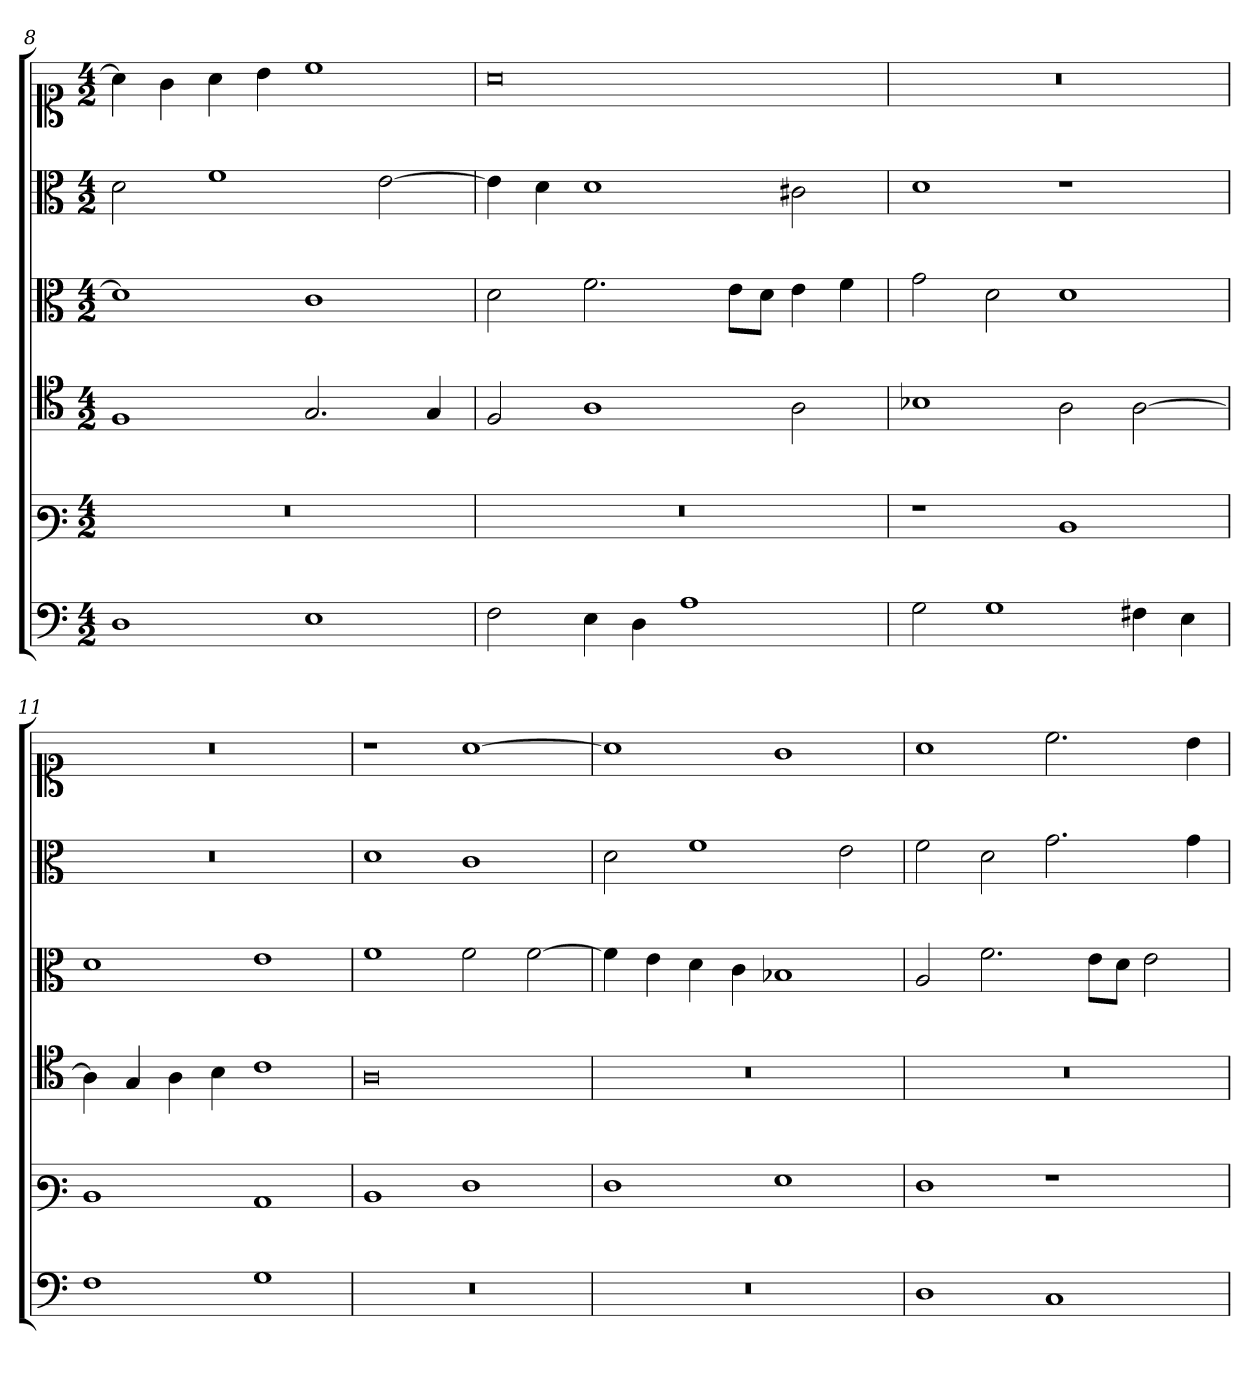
**kern	**kern	**kern	**kern	**kern	**kern
*part6	*part5	*part4	*part3	*part2	*part1
*staff6	*staff5	*staff4	*staff3	*staff2	*staff1
*clefF4	*clefF3	*clefC4	*clefC3	*clefC3	*clefC1
*k[]	*k[]	*k[]	*k[]	*k[]	*k[]
*M4/2	*M4/2	*M4/2	*M4/2	*M4/2	*M4/2
=8	=8	=8	=8	=8	=8
1D	0r	1F	1d]	2d	4a]
.	.	.	.	.	4g
.	.	.	.	1f	4a
.	.	.	.	.	4b
1E	.	2.G	1c	.	1cc
.	.	.	.	[2e	.
.	.	4G	.	.	.
=9	=9	=9	=9	=9	=9
2F	0r	2F	2d	4e]	0a
.	.	.	.	4d	.
4E	.	1A	2.f	1d	.
4D	.	.	.	.	.
1A	.	.	.	.	.
.	.	.	8e\L	.	.
.	.	.	8d\J	.	.
.	.	2A	4e	2c#X	.
.	.	.	4f	.	.
=10	=10	=10	=10	=10	=10
2G	1r	1B-X	2g	1d	0r
1G	.	.	2d	.	.
.	1D	2A	1d	1r	.
4F#X	.	[2A	.	.	.
4E	.	.	.	.	.
=11	=11	=11	=11	=11	=11
1F	1D	4A]	1d	0r	0r
.	.	4G	.	.	.
.	.	4A	.	.	.
.	.	4B	.	.	.
1G	1C	1c	1e	.	.
=12	=12	=12	=12	=12	=12
0r	1D	0A	1f	1d	1r
.	1F	.	2f	1c	[1a
.	.	.	[2f	.	.
=13	=13	=13	=13	=13	=13
0r	1F	0r	4f]	2d	1a]
.	.	.	4e	.	.
.	.	.	4d	1f	.
.	.	.	4c	.	.
.	1G	.	1B-X	.	1g
.	.	.	.	2e	.
=14	=14	=14	=14	=14	=14
1D	1F	0r	2A	2f	1a
.	.	.	2.f	2d	.
1C	1r	.	.	2.g	2.cc
.	.	.	8e\L	.	.
.	.	.	8d\J	.	.
.	.	.	2e	.	.
.	.	.	.	4g	4b
=	=	=	=	=	=
*-	*-	*-	*-	*-	*-
